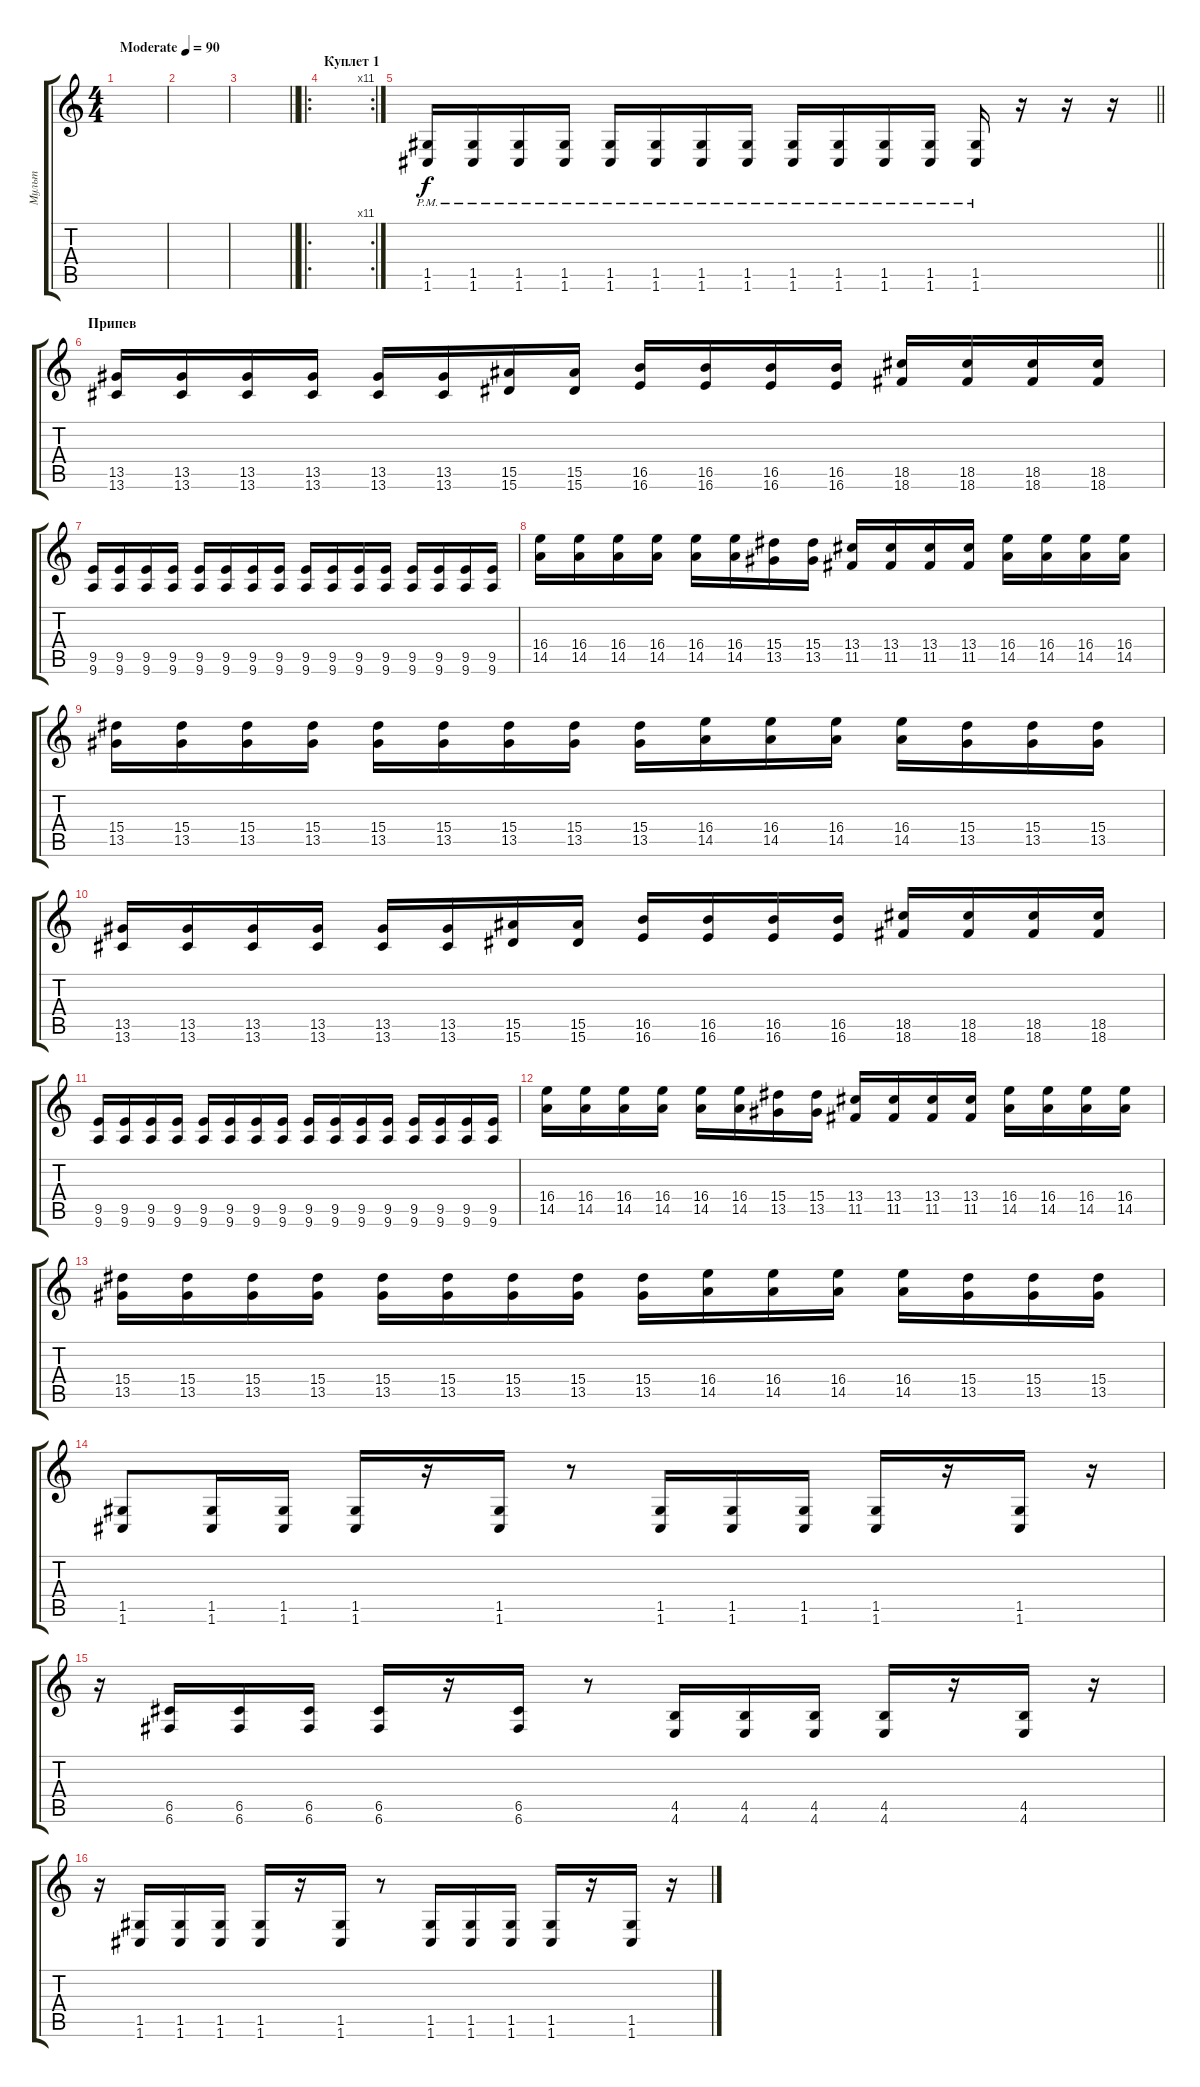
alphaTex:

\track ("Мульт" "Мульт") {instrument distortionguitar}
\staff {score tabs}
\tuning (D4 A3 F3 C3 G2 C2) {hide}
\ts (4 4)
\tempo (90 "Moderate")
\clef g2
\ks c
|
|
\barLineRight lightlight
|
\ro
\rc 11
\section ("" "Куплет 1")
|
\barLineRight lightlight
(1.5{pm} 1.6{pm}).16 (1.5{pm} 1.6{pm}).16 (1.5{pm} 1.6{pm}).16 (1.5{pm} 1.6{pm}).16 (1.5{pm} 1.6{pm}).16 (1.5{pm} 1.6{pm}).16 (1.5{pm} 1.6{pm}).16 (1.5{pm} 1.6{pm}).16 (1.5{pm} 1.6{pm}).16 (1.5{pm} 1.6{pm}).16 (1.5{pm} 1.6{pm}).16 (1.5{pm} 1.6{pm}).16 (1.5{pm} 1.6{pm}).16 r.16 r.16 r.16 |
\section ("" "Припев")
(13.5 13.6).16 (13.5 13.6).16 (13.5 13.6).16 (13.5 13.6).16 (13.5 13.6).16 (13.5 13.6).16 (15.5 15.6).16 (15.5 15.6).16 (16.5 16.6).16 (16.5 16.6).16 (16.5 16.6).16 (16.5 16.6).16 (18.5 18.6).16 (18.5 18.6).16 (18.5 18.6).16 (18.5 18.6).16 |
(9.5 9.6).16 (9.5 9.6).16 (9.5 9.6).16 (9.5 9.6).16 (9.5 9.6).16 (9.5 9.6).16 (9.5 9.6).16 (9.5 9.6).16 (9.5 9.6).16 (9.5 9.6).16 (9.5 9.6).16 (9.5 9.6).16 (9.5 9.6).16 (9.5 9.6).16 (9.5 9.6).16 (9.5 9.6).16 |
(16.4 14.5).16 (16.4 14.5).16 (16.4 14.5).16 (16.4 14.5).16 (16.4 14.5).16 (16.4 14.5).16 (15.4 13.5).16 (15.4 13.5).16 (13.4 11.5).16 (13.4 11.5).16 (13.4 11.5).16 (13.4 11.5).16 (16.4 14.5).16 (16.4 14.5).16 (16.4 14.5).16 (16.4 14.5).16 |
(15.4 13.5).16 (15.4 13.5).16 (15.4 13.5).16 (15.4 13.5).16 (15.4 13.5).16 (15.4 13.5).16 (15.4 13.5).16 (15.4 13.5).16 (15.4 13.5).16 (16.4 14.5).16 (16.4 14.5).16 (16.4 14.5).16 (16.4 14.5).16 (15.4 13.5).16 (15.4 13.5).16 (15.4 13.5).16 |
(13.5 13.6).16 (13.5 13.6).16 (13.5 13.6).16 (13.5 13.6).16 (13.5 13.6).16 (13.5 13.6).16 (15.5 15.6).16 (15.5 15.6).16 (16.5 16.6).16 (16.5 16.6).16 (16.5 16.6).16 (16.5 16.6).16 (18.5 18.6).16 (18.5 18.6).16 (18.5 18.6).16 (18.5 18.6).16 |
(9.5 9.6).16 (9.5 9.6).16 (9.5 9.6).16 (9.5 9.6).16 (9.5 9.6).16 (9.5 9.6).16 (9.5 9.6).16 (9.5 9.6).16 (9.5 9.6).16 (9.5 9.6).16 (9.5 9.6).16 (9.5 9.6).16 (9.5 9.6).16 (9.5 9.6).16 (9.5 9.6).16 (9.5 9.6).16 |
(16.4 14.5).16 (16.4 14.5).16 (16.4 14.5).16 (16.4 14.5).16 (16.4 14.5).16 (16.4 14.5).16 (15.4 13.5).16 (15.4 13.5).16 (13.4 11.5).16 (13.4 11.5).16 (13.4 11.5).16 (13.4 11.5).16 (16.4 14.5).16 (16.4 14.5).16 (16.4 14.5).16 (16.4 14.5).16 |
(15.4 13.5).16 (15.4 13.5).16 (15.4 13.5).16 (15.4 13.5).16 (15.4 13.5).16 (15.4 13.5).16 (15.4 13.5).16 (15.4 13.5).16 (15.4 13.5).16 (16.4 14.5).16 (16.4 14.5).16 (16.4 14.5).16 (16.4 14.5).16 (15.4 13.5).16 (15.4 13.5).16 (15.4 13.5).16 |
(1.5 1.6).8 (1.5 1.6).16 (1.5 1.6).16 (1.5 1.6).16 r.16 (1.5 1.6).16 r.8 (1.5 1.6).16 (1.5 1.6).16 (1.5 1.6).16 (1.5 1.6).16 r.16 (1.5 1.6).16 r.16 |
r.16 (6.5 6.6).16 (6.5 6.6).16 (6.5 6.6).16 (6.5 6.6).16 r.16 (6.5 6.6).16 r.8 (4.5 4.6).16 (4.5 4.6).16 (4.5 4.6).16 (4.5 4.6).16 r.16 (4.5 4.6).16 r.16 |
r.16 (1.5 1.6).16 (1.5 1.6).16 (1.5 1.6).16 (1.5 1.6).16 r.16 (1.5 1.6).16 r.8 (1.5 1.6).16 (1.5 1.6).16 (1.5 1.6).16 (1.5 1.6).16 r.16 (1.5 1.6).16 r.16
